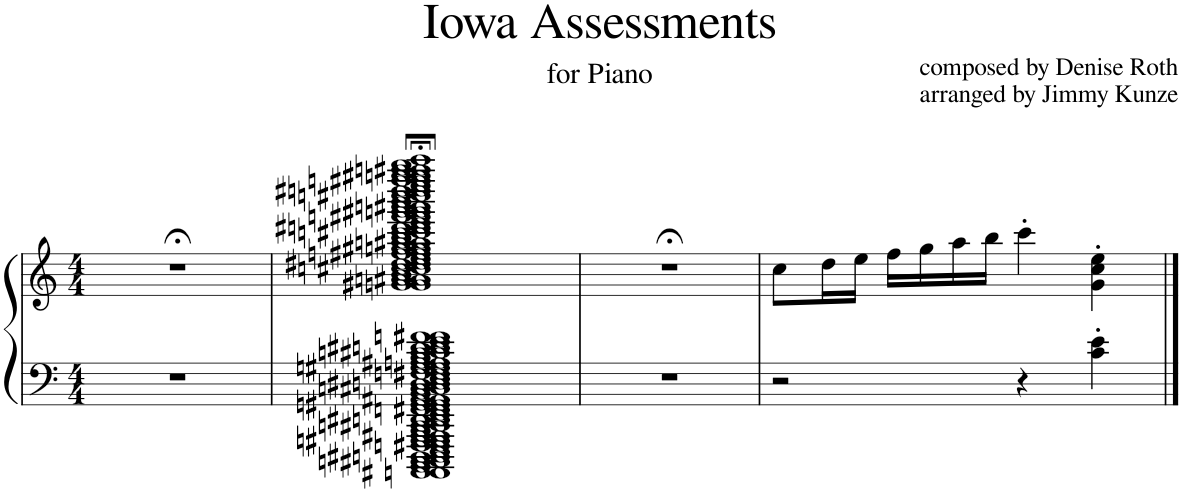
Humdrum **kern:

**kern	**kern
*part1	*part1
*staff2	*staff1
*I"Piano	*
*I'Pno.	*
*clefF4	*clefG2
*k[]	*k[]
*M4/4	*M4/4
=1	=1
1r	1r;<
=2	=2
1AAAAn 1AAAA#X 1BBBB 1CCCn 1CCC#X 1DDDn 1DDD#X 1EEE 1FFFn 1FFF#X 1GGGn 1GGG#X 1AAA# 1AAA#X 1BBB 1CCn 1CC#X 1DDn 1DD#X 1EE 1FFn 1FF#X 1GGn 1GG#X 1AA# 1AA#X 1BB 1Cn 1C#X 1Dn 1D#X 1E 1Fn 1F#X 1Gn 1G#X 1An 1A#X 1B 1cn 1c#X 1dn 1d#X 1e 1fn 1f#X	1gn;< 1g#X;< 1an;< 1a#X;< 1b;< 1ccn;< 1cc#X;< 1dd#X;< 1dd#;< 1ee;< 1ffn;< 1ff#X;< 1ggn;< 1gg#X;< 1aan;< 1aa#X;< 1bb;< 1cccn;< 1ccc#X;< 1dddn;< 1ddd#X;< 1eee;< 1fffn;< 1fff#X;< 1gggn;< 1ggg#X;< 1aaan;< 1aaa#X;< 1bbb;< 1ccccn;< 1cccc#X;< 1ddddn;< 1dddd#X;< 1eeee;< 1ffffn;< 1ffff#X;< 1ggggn;< 1gggg#X;< 1aaaan;< 1aaaa#X;< 1bbbb;< 1ccccc;<
=3	=3
1r	1r;<
=4	=4
2r	8cc\L
.	16dd\L
.	16ee\JJ
.	16ff\LL
.	16gg\
.	16aa\
.	16bb\JJ
4r	4ccc'\
4c\' 4e\'	4g\' 4cc\' 4ee\'
==	==
*-	*-
